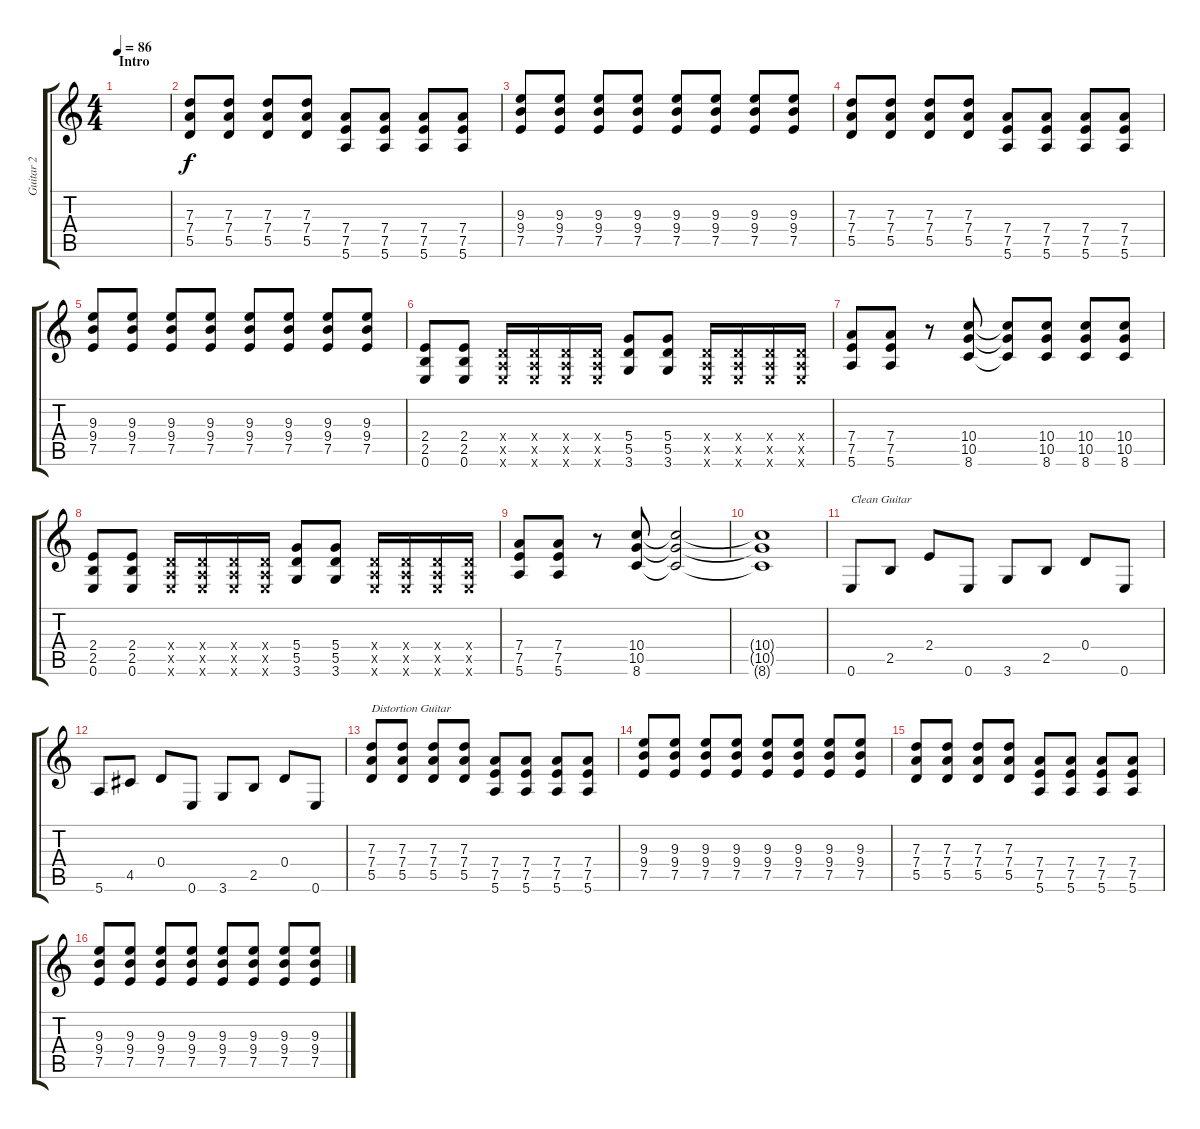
\track ("Guitar 2" "Guitar 2") {instrument distortionguitar}
\staff {score tabs}
\tuning (E4 B3 G3 D3 A2 E2) {hide}
\ts (4 4)
\section ("" "Intro")
\tempo 86
\clef g2
\ks c
|
(7.3 7.4 5.5).8 (7.3 7.4 5.5).8 (7.3 7.4 5.5).8 (7.3 7.4 5.5).8 (7.4 7.5 5.6).8 (7.4 7.5 5.6).8 (7.4 7.5 5.6).8 (7.4 7.5 5.6).8 |
(9.3 9.4 7.5).8 (9.3 9.4 7.5).8 (9.3 9.4 7.5).8 (9.3 9.4 7.5).8 (9.3 9.4 7.5).8 (9.3 9.4 7.5).8 (9.3 9.4 7.5).8 (9.3 9.4 7.5).8 |
(7.3 7.4 5.5).8 (7.3 7.4 5.5).8 (7.3 7.4 5.5).8 (7.3 7.4 5.5).8 (7.4 7.5 5.6).8 (7.4 7.5 5.6).8 (7.4 7.5 5.6).8 (7.4 7.5 5.6).8 |
(9.3 9.4 7.5).8 (9.3 9.4 7.5).8 (9.3 9.4 7.5).8 (9.3 9.4 7.5).8 (9.3 9.4 7.5).8 (9.3 9.4 7.5).8 (9.3 9.4 7.5).8 (9.3 9.4 7.5).8 |
(2.4 2.5 0.6).8 (2.4 2.5 0.6).8 (0.4{x} 0.5{x} 0.6{x}).16 (0.4{x} 0.5{x} 0.6{x}).16 (0.4{x} 0.5{x} 0.6{x}).16 (0.4{x} 0.5{x} 0.6{x}).16 (5.4 5.5 3.6).8 (5.4 5.5 3.6).8 (0.4{x} 0.5{x} 0.6{x}).16 (0.4{x} 0.5{x} 0.6{x}).16 (0.4{x} 0.5{x} 0.6{x}).16 (0.4{x} 0.5{x} 0.6{x}).16 |
(7.4 7.5 5.6).8 (7.4 7.5 5.6).8 r.8 (10.4 10.5 8.6).8 (10.4{t} 10.5{t} 8.6{t}).8 (10.4 10.5 8.6).8 (10.4 10.5 8.6).8 (10.4 10.5 8.6).8 |
(2.4 2.5 0.6).8 (2.4 2.5 0.6).8 (0.4{x} 0.5{x} 0.6{x}).16 (0.4{x} 0.5{x} 0.6{x}).16 (0.4{x} 0.5{x} 0.6{x}).16 (0.4{x} 0.5{x} 0.6{x}).16 (5.4 5.5 3.6).8 (5.4 5.5 3.6).8 (0.4{x} 0.5{x} 0.6{x}).16 (0.4{x} 0.5{x} 0.6{x}).16 (0.4{x} 0.5{x} 0.6{x}).16 (0.4{x} 0.5{x} 0.6{x}).16 |
(7.4 7.5 5.6).8 (7.4 7.5 5.6).8 r.8 (10.4 10.5 8.6).8 (10.4{t} 10.5{t} 8.6{t}).2 |
(10.4{t} 10.5{t} 8.6{t}).1 |
0.6.8{txt "Clean Guitar" instrument acousticguitarsteel} 2.5.8 2.4.8 0.6.8 3.6.8 2.5.8 0.4.8 0.6.8 |
5.6.8 4.5.8 0.4.8 0.6.8 3.6.8 2.5.8 0.4.8 0.6.8 |
(7.3 7.4 5.5).8{txt "Distortion Guitar" instrument distortionguitar} (7.3 7.4 5.5).8 (7.3 7.4 5.5).8 (7.3 7.4 5.5).8 (7.4 7.5 5.6).8 (7.4 7.5 5.6).8 (7.4 7.5 5.6).8 (7.4 7.5 5.6).8 |
(9.3 9.4 7.5).8 (9.3 9.4 7.5).8 (9.3 9.4 7.5).8 (9.3 9.4 7.5).8 (9.3 9.4 7.5).8 (9.3 9.4 7.5).8 (9.3 9.4 7.5).8 (9.3 9.4 7.5).8 |
(7.3 7.4 5.5).8 (7.3 7.4 5.5).8 (7.3 7.4 5.5).8 (7.3 7.4 5.5).8 (7.4 7.5 5.6).8 (7.4 7.5 5.6).8 (7.4 7.5 5.6).8 (7.4 7.5 5.6).8 |
(9.3 9.4 7.5).8 (9.3 9.4 7.5).8 (9.3 9.4 7.5).8 (9.3 9.4 7.5).8 (9.3 9.4 7.5).8 (9.3 9.4 7.5).8 (9.3 9.4 7.5).8 (9.3 9.4 7.5).8
